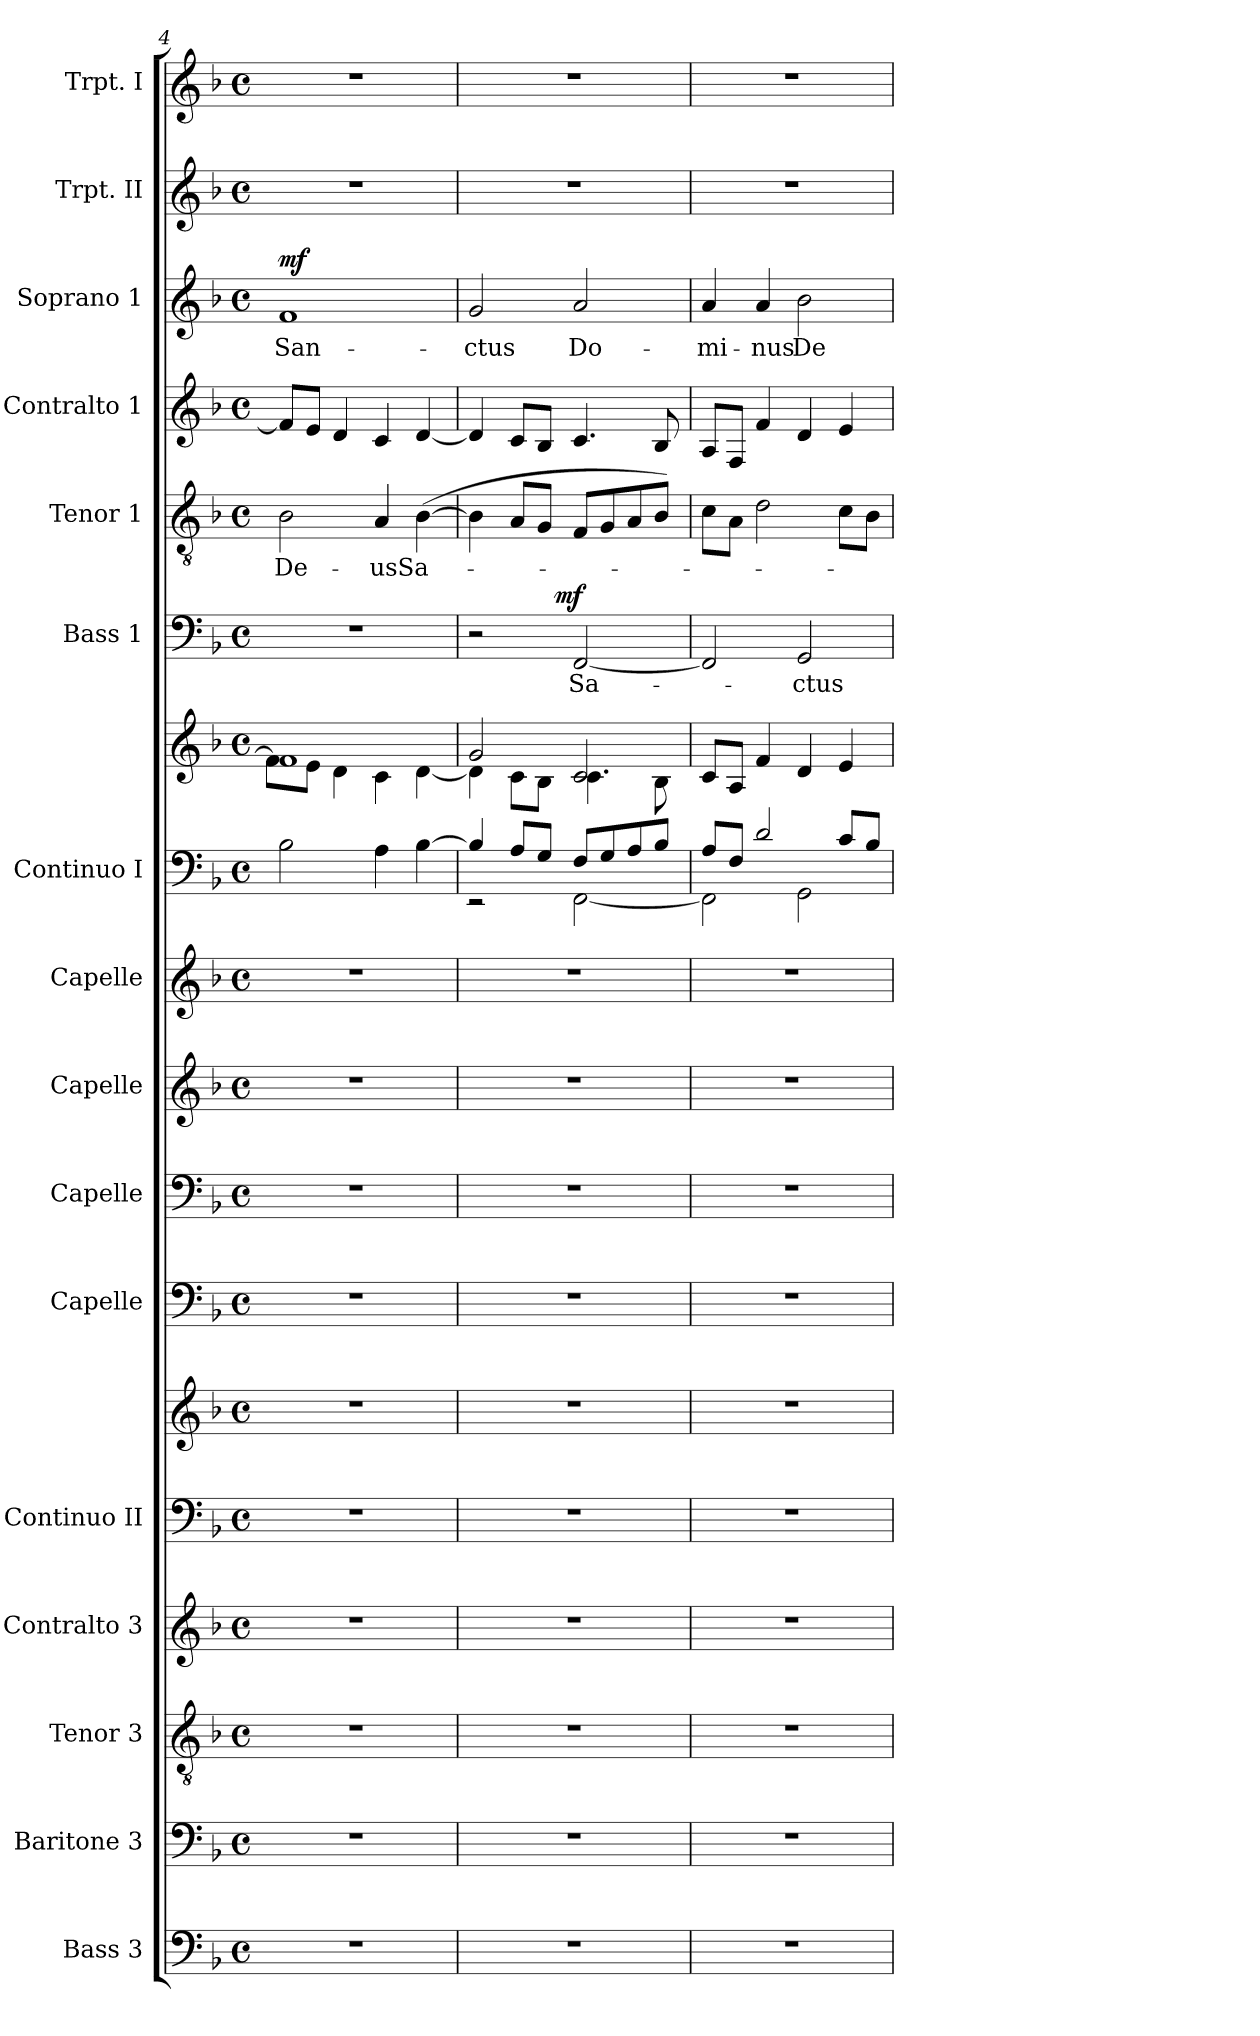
**kern	**kern	**kern	**kern	**kern	**kern	**kern	**kern	**kern	**kern	**kern	**kern	**kern	**text	**dynam	**kern	**text	**kern	**kern	**text	**dynam	**kern	**kern
*part16	*part15	*part14	*part13	*part12	*part12	*part11	*part10	*part9	*part8	*part7	*part7	*part6	*part6	*part6	*part5	*part5	*part4	*part3	*part3	*part3	*part2	*part1
*staff18	*staff17	*staff16	*staff15	*staff14	*staff13	*staff12	*staff11	*staff10	*staff9	*staff8	*staff7	*staff6	*staff6	*staff6	*staff5	*staff5	*staff4	*staff3	*staff3	*staff3	*staff2	*staff1
*I"Bass 3	*I"Baritone 3	*I"Tenor 3	*I"Contralto 3	*I"Continuo II	*	*I"Capelle	*I"Capelle	*I"Capelle	*I"Capelle	*I"Continuo I	*	*I"Bass 1	*	*	*I"Tenor 1	*	*I"Contralto 1	*I"Soprano 1	*	*	*I"Trpt. II	*I"Trpt. I
*I'Bass 3	*I'Bar. 3	*I'T. 3	*I'Calt.3	*I'Cont. II	*	*I'Capelle	*I'Capelle	*I'Capelle	*I'Capelle	*I'Cont. I	*	*I'B 1	*	*	*I'T 1	*	*I'CA. 1	*I'Sop. 1	*	*	*I'Trpt. II	*I'Trpt. I
*clefF4	*clefF4	*clefGv2	*clefG2	*clefF4	*clefG2	*clefF4	*clefF4	*clefG2	*clefG2	*clefF4	*clefG2	*clefF4	*	*	*clefGv2	*	*clefG2	*clefG2	*	*	*clefG2	*clefG2
*k[b-]	*k[b-]	*k[b-]	*k[b-]	*k[b-]	*k[b-]	*k[b-]	*k[b-]	*k[b-]	*k[b-]	*k[b-]	*k[b-]	*k[b-]	*	*	*k[b-]	*	*k[b-]	*k[b-]	*	*	*k[b-]	*k[b-]
*F:	*F:	*F:	*F:	*F:	*F:	*F:	*F:	*F:	*F:	*F:	*F:	*F:	*	*	*F:	*	*F:	*F:	*	*	*F:	*F:
*M4/4	*M4/4	*M4/4	*M4/4	*M4/4	*M4/4	*M4/4	*M4/4	*M4/4	*M4/4	*M4/4	*M4/4	*M4/4	*	*	*M4/4	*	*M4/4	*M4/4	*	*	*M4/4	*M4/4
*met(c)	*met(c)	*met(c)	*met(c)	*met(c)	*met(c)	*met(c)	*met(c)	*met(c)	*met(c)	*met(c)	*met(c)	*met(c)	*	*	*met(c)	*	*met(c)	*met(c)	*	*	*met(c)	*met(c)
=4	=4	=4	=4	=4	=4	=4	=4	=4	=4	=4	=4	=4	=4	=4	=4	=4	=4	=4	=4	=4	=4	=4
*	*	*	*	*	*	*	*	*	*	*	*^	*	*	*	*	*	*	*	*	*	*	*
!	!	!	!	!	!	!	!	!	!	!	!	!	!	!	!	!	!	!	!	!	!LO:DY:a	!	!
1r	1r	1r	1r	1r	1r	1r	1r	1r	1r	2B-\	1f	8f\L]	1r	.	.	2B-\	De-	8f/L]	1f	San-	mf	1r	1r
.	.	.	.	.	.	.	.	.	.	.	.	8e\J	.	.	.	.	.	8e/J	.	.	.	.	.
.	.	.	.	.	.	.	.	.	.	.	.	4d\	.	.	.	.	.	4d/	.	.	.	.	.
.	.	.	.	.	.	.	.	.	.	4A\	.	4c\	.	.	.	4A/	-us	4c/	.	.	.	.	.
.	.	.	.	.	.	.	.	.	.	[4B-\	.	[<4d\	.	.	.	([4B-\	Sa-	[4d/	.	.	.	.	.
=5	=5	=5	=5	=5	=5	=5	=5	=5	=5	=5	=5	=5	=5	=5	=5	=5	=5	=5	=5	=5	=5	=5	=5
*	*	*	*	*	*	*	*	*	*	*^	*	*	*^	*	*	*	*	*	*	*	*	*	*
1r	1r	1r	1r	1r	1r	1r	1r	1r	1r	4B-/]	2rEE	2g/	4d\]	2r	4..ryy	.	.	4B-\]	.	4d/]	2g/	-ctus	.	1r	1r
.	.	.	.	.	.	.	.	.	.	8A/L	.	.	8c\L	.	.	.	.	8A/L	.	8c/L	.	.	.	.	.
.	.	.	.	.	.	.	.	.	.	8G/J	.	.	8B-\J	.	.	.	.	8G/J	.	8B-/J	.	.	.	.	.
!	!	!	!	!	!	!	!	!	!	!	!	!	!	!	!	!	!LO:DY:a	!	!	!	!	!	!	!	!
.	.	.	.	.	.	.	.	.	.	.	.	.	.	.	2ryy	.	mf	.	.	.	.	.	.	.	.
.	.	.	.	.	.	.	.	.	.	8F/L	[<2FF\	2c/	4.c\	[2FF/	.	Sa-	.	8F/L	.	4.c/	2a/	Do-	.	.	.
.	.	.	.	.	.	.	.	.	.	8G/	.	.	.	.	.	.	.	8G/	.	.	.	.	.	.	.
.	.	.	.	.	.	.	.	.	.	8A/	.	.	.	.	.	.	.	8A/	.	.	.	.	.	.	.
.	.	.	.	.	.	.	.	.	.	8B-/J	.	.	8B-\	.	.	.	.	8B-/J)	.	8B-/	.	.	.	.	.
.	.	.	.	.	.	.	.	.	.	.	.	.	.	.	16ryy	.	.	.	.	.	.	.	.	.	.
*	*	*	*	*	*	*	*	*	*	*	*	*v	*v	*	*	*	*	*	*	*	*	*	*	*	*
*	*	*	*	*	*	*	*	*	*	*	*	*	*v	*v	*	*	*	*	*	*	*	*	*	*
!!LO:PB:g=z
=6	=6	=6	=6	=6	=6	=6	=6	=6	=6	=6	=6	=6	=6	=6	=6	=6	=6	=6	=6	=6	=6	=6	=6
1r	1r	1r	1r	1r	1r	1r	1r	1r	1r	8A/L	2FF\]	8c/L	2FF/]	.	.	8c\L	.	8A/L	4a/	-mi-	.	1r	1r
.	.	.	.	.	.	.	.	.	.	8F/J	.	8A/J	.	.	.	8A\J	.	8F/J	.	.	.	.	.
.	.	.	.	.	.	.	.	.	.	2d/	.	4f/	.	.	.	2d\	.	4f/	4a/	-nus	.	.	.
.	.	.	.	.	.	.	.	.	.	.	2GG\	4d/	2GG/	-ctus	.	.	.	4d/	2b-\	De-	.	.	.
.	.	.	.	.	.	.	.	.	.	8c/L	.	4e/	.	.	.	8c\L	.	4e/	.	.	.	.	.
.	.	.	.	.	.	.	.	.	.	8B-/J	.	.	.	.	.	8B-\J	.	.	.	.	.	.	.
*	*	*	*	*	*	*	*	*	*	*v	*v	*	*	*	*	*	*	*	*	*	*	*	*
=	=	=	=	=	=	=	=	=	=	=	=	=	=	=	=	=	=	=	=	=	=	=
*-	*-	*-	*-	*-	*-	*-	*-	*-	*-	*-	*-	*-	*-	*-	*-	*-	*-	*-	*-	*-	*-	*-
